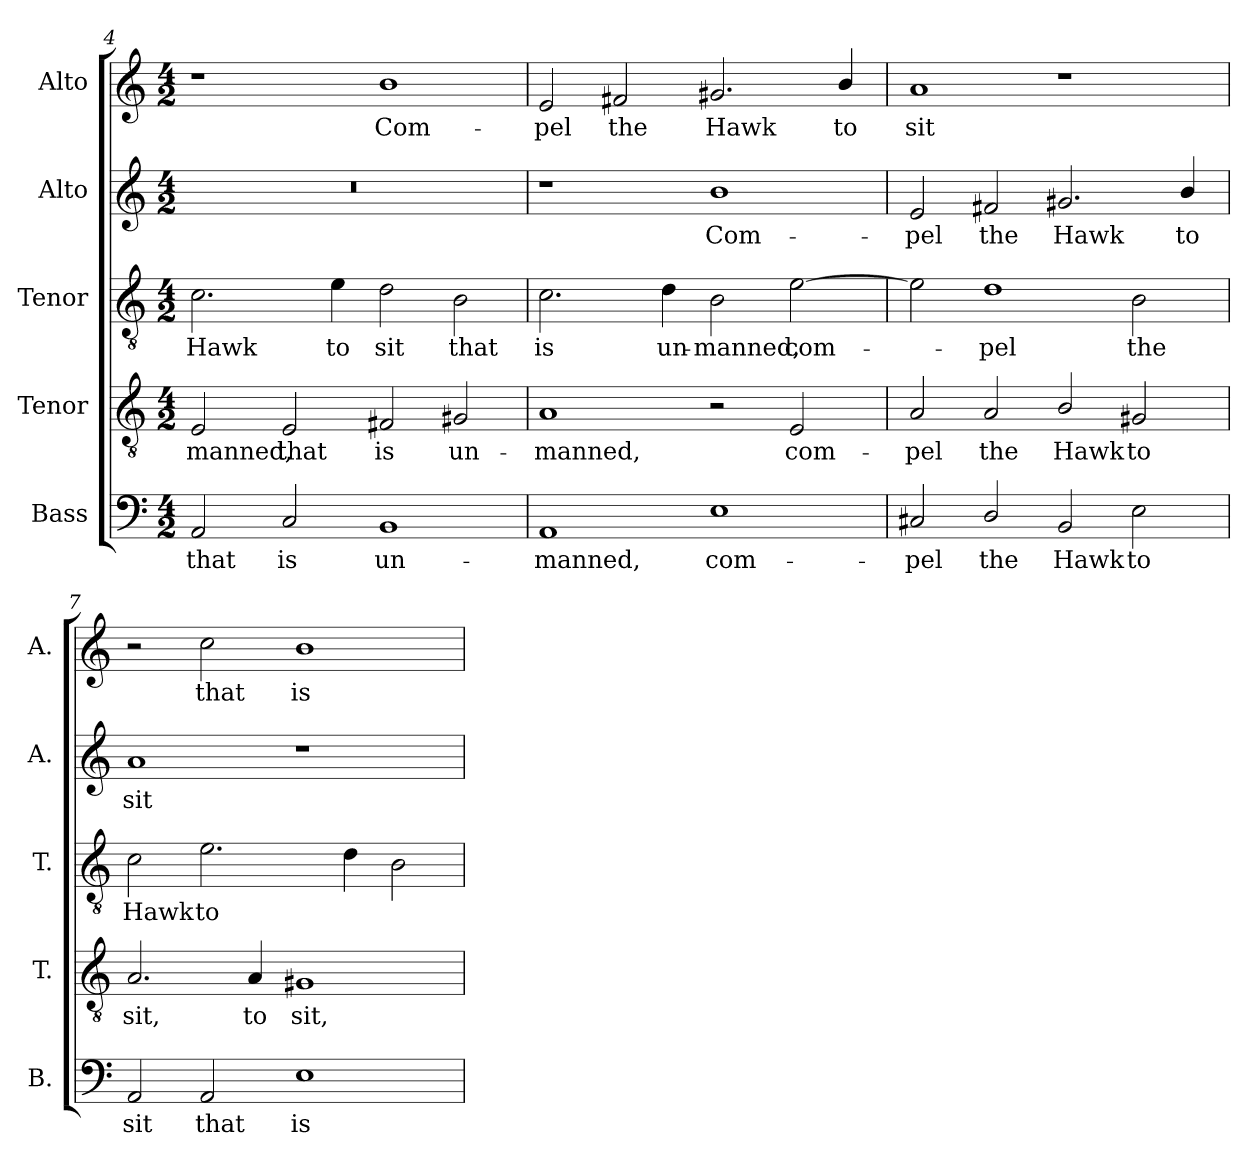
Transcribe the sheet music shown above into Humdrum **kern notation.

**kern	**text	**kern	**text	**kern	**text	**kern	**text	**kern	**text
*part5	*part5	*part4	*part4	*part3	*part3	*part2	*part2	*part1	*part1
*staff5	*staff5	*staff4	*staff4	*staff3	*staff3	*staff2	*staff2	*staff1	*staff1
*I"Bass	*	*I"Tenor	*	*I"Tenor	*	*I"Alto	*	*I"Alto	*
*I'B.	*	*I'T.	*	*I'T.	*	*I'A.	*	*I'A.	*
*clefF4	*	*clefGv2	*	*clefGv2	*	*clefG2	*	*clefG2	*
*	*	*ITrd7c12	*	*ITrd7c12	*	*	*	*	*
*k[]	*	*k[]	*	*k[]	*	*k[]	*	*k[]	*
*C:	*	*C:	*	*C:	*	*C:	*	*C:	*
*M4/2	*	*M4/2	*	*M4/2	*	*M4/2	*	*M4/2	*
=4	=4	=4	=4	=4	=4	=4	=4	=4	=4
!	!LO:LY:b:color=#000000	!	!	!	!	!	!	!	!
!	!	!	!LO:LY:b:color=#000000	!	!	!	!	!	!
!	!	!	!	!	!LO:LY:b:color=#000000	!LO:N:vis=1	!	!	!
2AAi/	that	2EEi/	-manned,	2.Ci\	Hawk	0r	.	1r	.
!	!LO:LY:b:color=#000000	!	!	!	!	!	!	!	!
!	!	!	!LO:LY:b:color=#000000	!	!	!	!	!	!
2Ci/	is	2EEi/	that	.	.	.	.	.	.
!	!	!	!	!	!LO:LY:b:color=#000000	!	!	!	!
.	.	.	.	4Ei\	to	.	.	.	.
!	!LO:LY:b:color=#000000	!	!	!	!	!	!	!	!
!	!	!	!LO:LY:b:color=#000000	!	!	!	!	!	!
!	!	!	!	!	!LO:LY:b:color=#000000	!	!	!	!
!	!	!	!	!	!	!	!	!	!LO:LY:b:color=#000000
1BBi	un-	2FF#Xi/	is	2Di\	sit	.	.	1bi	Com-
!	!	!	!LO:LY:b:color=#000000	!	!	!	!	!	!
!	!	!	!	!	!LO:LY:b:color=#000000	!	!	!	!
.	.	2GG#Xi/	un-	2BBi\	that	.	.	.	.
!!LO:LB:g=z
=5	=5	=5	=5	=5	=5	=5	=5	=5	=5
!	!LO:LY:b:color=#000000	!	!	!	!	!	!	!	!
!	!	!	!LO:LY:b:color=#000000	!	!	!	!	!	!
!	!	!	!	!	!LO:LY:b:color=#000000	!	!	!	!
!	!	!	!	!	!	!	!	!	!LO:LY:b:color=#000000
1AAi	-manned,	1AAi	-manned,	2.Ci\	is	1r	.	2ei/	-pel
!	!	!	!	!	!	!	!	!	!LO:LY:b:color=#000000
.	.	.	.	.	.	.	.	2f#Xi/	the
!	!	!	!	!	!LO:LY:b:color=#000000	!	!	!	!
.	.	.	.	4Di\	un-	.	.	.	.
!	!LO:LY:b:color=#000000	!	!	!	!	!	!	!	!
!	!	!	!	!	!LO:LY:b:color=#000000	!	!	!	!
!	!	!	!	!	!	!	!LO:LY:b:color=#000000	!	!
!	!	!	!	!	!	!	!	!	!LO:LY:b:color=#000000
1Ei	com-	2r	.	2BBi\	-manned,	1bi	Com-	2.g#Xi/	Hawk
!	!	!	!LO:LY:b:color=#000000	!	!	!	!	!	!
!	!	!	!	!	!LO:LY:b:color=#000000	!	!	!	!
.	.	2EEi/	com-	[2Ei\	com-	.	.	.	.
!	!	!	!	!	!	!	!	!	!LO:LY:b:color=#000000
.	.	.	.	.	.	.	.	4bi/	to
=6	=6	=6	=6	=6	=6	=6	=6	=6	=6
!	!LO:LY:b:color=#000000	!	!	!	!	!	!	!	!
!	!	!	!LO:LY:b:color=#000000	!	!	!	!	!	!
!	!	!	!	!	!	!	!LO:LY:b:color=#000000	!	!
!	!	!	!	!	!	!	!	!	!LO:LY:b:color=#000000
2C#Xi/	-pel	2AAi/	-pel	2Ei\]	.	2ei/	-pel	1ai	sit
!	!LO:LY:b:color=#000000	!	!	!	!	!	!	!	!
!	!	!	!LO:LY:b:color=#000000	!	!	!	!	!	!
!	!	!	!	!	!LO:LY:b:color=#000000	!	!	!	!
!	!	!	!	!	!	!	!LO:LY:b:color=#000000	!	!
2Di/	the	2AAi/	the	1Di	-pel	2f#Xi/	the	.	.
!	!LO:LY:b:color=#000000	!	!	!	!	!	!	!	!
!	!	!	!LO:LY:b:color=#000000	!	!	!	!	!	!
!	!	!	!	!	!	!	!LO:LY:b:color=#000000	!	!
2BBi/	Hawk	2BBi/	Hawk	.	.	2.g#Xi/	Hawk	1r	.
!	!LO:LY:b:color=#000000	!	!	!	!	!	!	!	!
!	!	!	!LO:LY:b:color=#000000	!	!	!	!	!	!
!	!	!	!	!	!LO:LY:b:color=#000000	!	!	!	!
2Ei\	to	2GG#Xi/	to	2BBi\	the	.	.	.	.
!	!	!	!	!	!	!	!LO:LY:b:color=#000000	!	!
.	.	.	.	.	.	4bi/	to	.	.
=7	=7	=7	=7	=7	=7	=7	=7	=7	=7
!	!LO:LY:b:color=#000000	!	!	!	!	!	!	!	!
!	!	!	!LO:LY:b:color=#000000	!	!	!	!	!	!
!	!	!	!	!	!LO:LY:b:color=#000000	!	!	!	!
!	!	!	!	!	!	!	!LO:LY:b:color=#000000	!	!
2AAi/	sit	2.AAi/	sit,	2Ci\	Hawk	1ai	sit	2r	.
!	!LO:LY:b:color=#000000	!	!	!	!	!	!	!	!
!	!	!	!	!	!LO:LY:b:color=#000000	!	!	!	!
!	!	!	!	!	!	!	!	!	!LO:LY:b:color=#000000
2AAi/	that	.	.	2.Ei\	to	.	.	2cci\	that
!	!	!	!LO:LY:b:color=#000000	!	!	!	!	!	!
.	.	4AAi/	to	.	.	.	.	.	.
!	!LO:LY:b:color=#000000	!	!	!	!	!	!	!	!
!	!	!	!LO:LY:b:color=#000000	!	!	!	!	!	!
!	!	!	!	!	!	!	!	!	!LO:LY:b:color=#000000
1Ei	is	1GG#Xi	sit,	.	.	1r	.	1bi	is
.	.	.	.	4Di\	.	.	.	.	.
.	.	.	.	2BBi\	.	.	.	.	.
=	=	=	=	=	=	=	=	=	=
*-	*-	*-	*-	*-	*-	*-	*-	*-	*-
